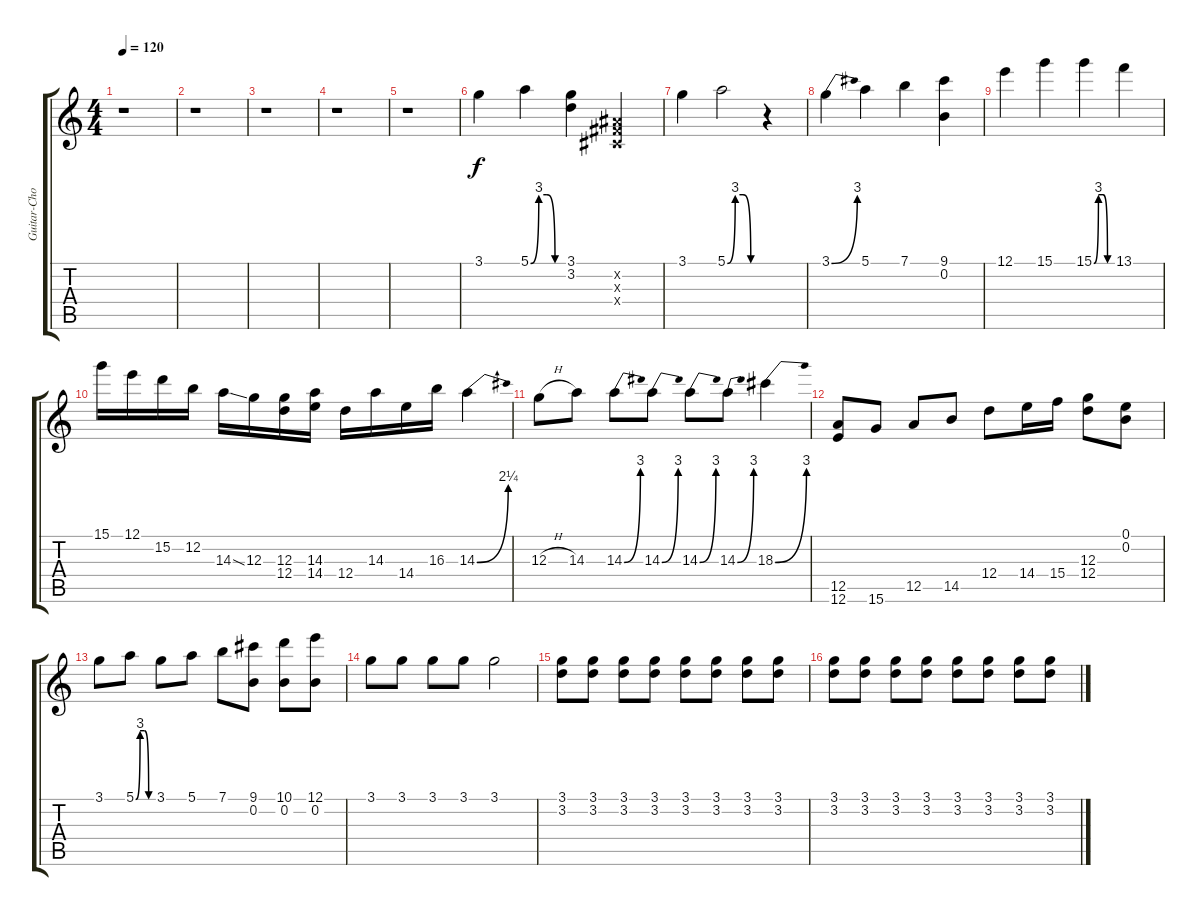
\track ("Guitar-Chords" "Guitar-Cho") {instrument acousticguitarsteel}
\staff {score tabs}
\tuning (E4 B3 G3 D3 A2 E2) {hide}
\ts (4 4)
\tempo 120
\clef g2
\ks c
r.1{dy f} |
r.1 |
r.1 |
r.1 |
r.1 |
3.1.4 5.1{be (custom 0 0 15 12 30 12 45 0 60 0)}.4 (3.1 3.2).4 (-1.2{x} -1.3{x} -1.4{x}).4 |
3.1.4 5.1{be (custom 0 0 15 12 30 12 45 0 60 0)}.2 r.4 |
3.1{be (bend 0 0 60 12)}.4 5.1.4 7.1.4 (9.1 0.2).4 |
12.1.4 15.1.4 15.1{be (custom 0 0 15 12 30 12 45 0 60 0)}.4 13.1.4 |
15.1.16 12.1.16 15.2.16 12.2.16 14.3{ss}.16 12.3.16 (12.3 12.4).16 (14.3 14.4).16 12.4.16 14.3.16 14.4.16 16.3.16 14.3{be (bend 0 0 60 9)}.4 |
12.3{h}.8 14.3.8 14.3{be (bend 0 0 60 12)}.8 14.3{be (bend 0 0 60 12)}.8 14.3{be (bend 0 0 60 12)}.8 14.3{be (bend 0 0 60 12)}.8 18.3{be (bend 0 0 60 12)}.4 |
(12.5 12.6).8 15.6.8 12.5.8 14.5.8 12.4.8 14.4.16 15.4.16 (12.3 12.4).8 (0.1 0.2).8 |
3.1.8 5.1{be (custom 0 0 15 12 30 12 45 0 60 0)}.8 3.1.8 5.1.8 7.1.8 (9.1 0.2).8 (10.1 0.2).8 (12.1 0.2).8 |
3.1.8 3.1.8 3.1.8 3.1.8 3.1.2 |
(3.1 3.2).8 (3.1 3.2).8 (3.1 3.2).8 (3.1 3.2).8 (3.1 3.2).8 (3.1 3.2).8 (3.1 3.2).8 (3.1 3.2).8 |
(3.1 3.2).8 (3.1 3.2).8 (3.1 3.2).8 (3.1 3.2).8 (3.1 3.2).8 (3.1 3.2).8 (3.1 3.2).8 (3.1 3.2).8
